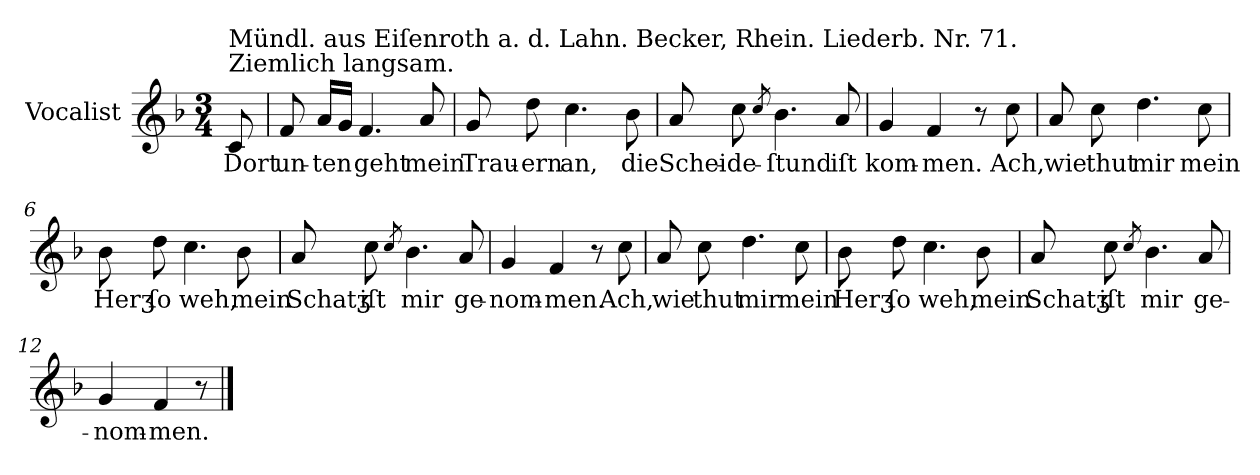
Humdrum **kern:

**kern	**text
*part1	*part1
*staff1	*staff1
*I"Vocalist	*
*k[b-]	*
*F:	*
*M3/4	*
=	=
!LO:TX:a:t=Ziemlich langsam.	!
!LO:TX:a:t=Mündl. aus Eiſenroth a. d. Lahn. Becker, Rhein. Liederb. Nr. 71.	!
8c	Dort
=1	=1
8f	un-
16aLL	-ten
16gJJ	.
4.f	geht
8a	mein
=2	=2
8g	Trau-
8dd	-ern
4.cc	an,
8b-	die
=3	=3
8a	Schei-
8cc	-de-
8qcc	.
4.b-	-ſtund
8a	iſt
=4	=4
4g	kom-
4f	-men.
8r	.
8cc	Ach,
=5	=5
8a	wie
8cc	thut
4.dd	mir
8cc	mein
=6	=6
8b-	Herʒ
8dd	ſo
4.cc	weh,
8b-	mein
=7	=7
8a	Schatʒ
8cc	iſt
8qcc	.
4.b-	mir
8a	ge-
=8	=8
4g	-nom-
4f	-men.
8r	.
8cc	Ach,
=9	=9
8a	wie
8cc	thut
4.dd	mir
8cc	mein
=10	=10
8b-	Herʒ
8dd	ſo
4.cc	weh,
8b-	mein
=11	=11
8a	Schatʒ
8cc	iſt
8qcc	.
4.b-	mir
8a	ge-
=12	=12
4g	-nom-
4f	-men.
8r	.
==	==
*-	*-
